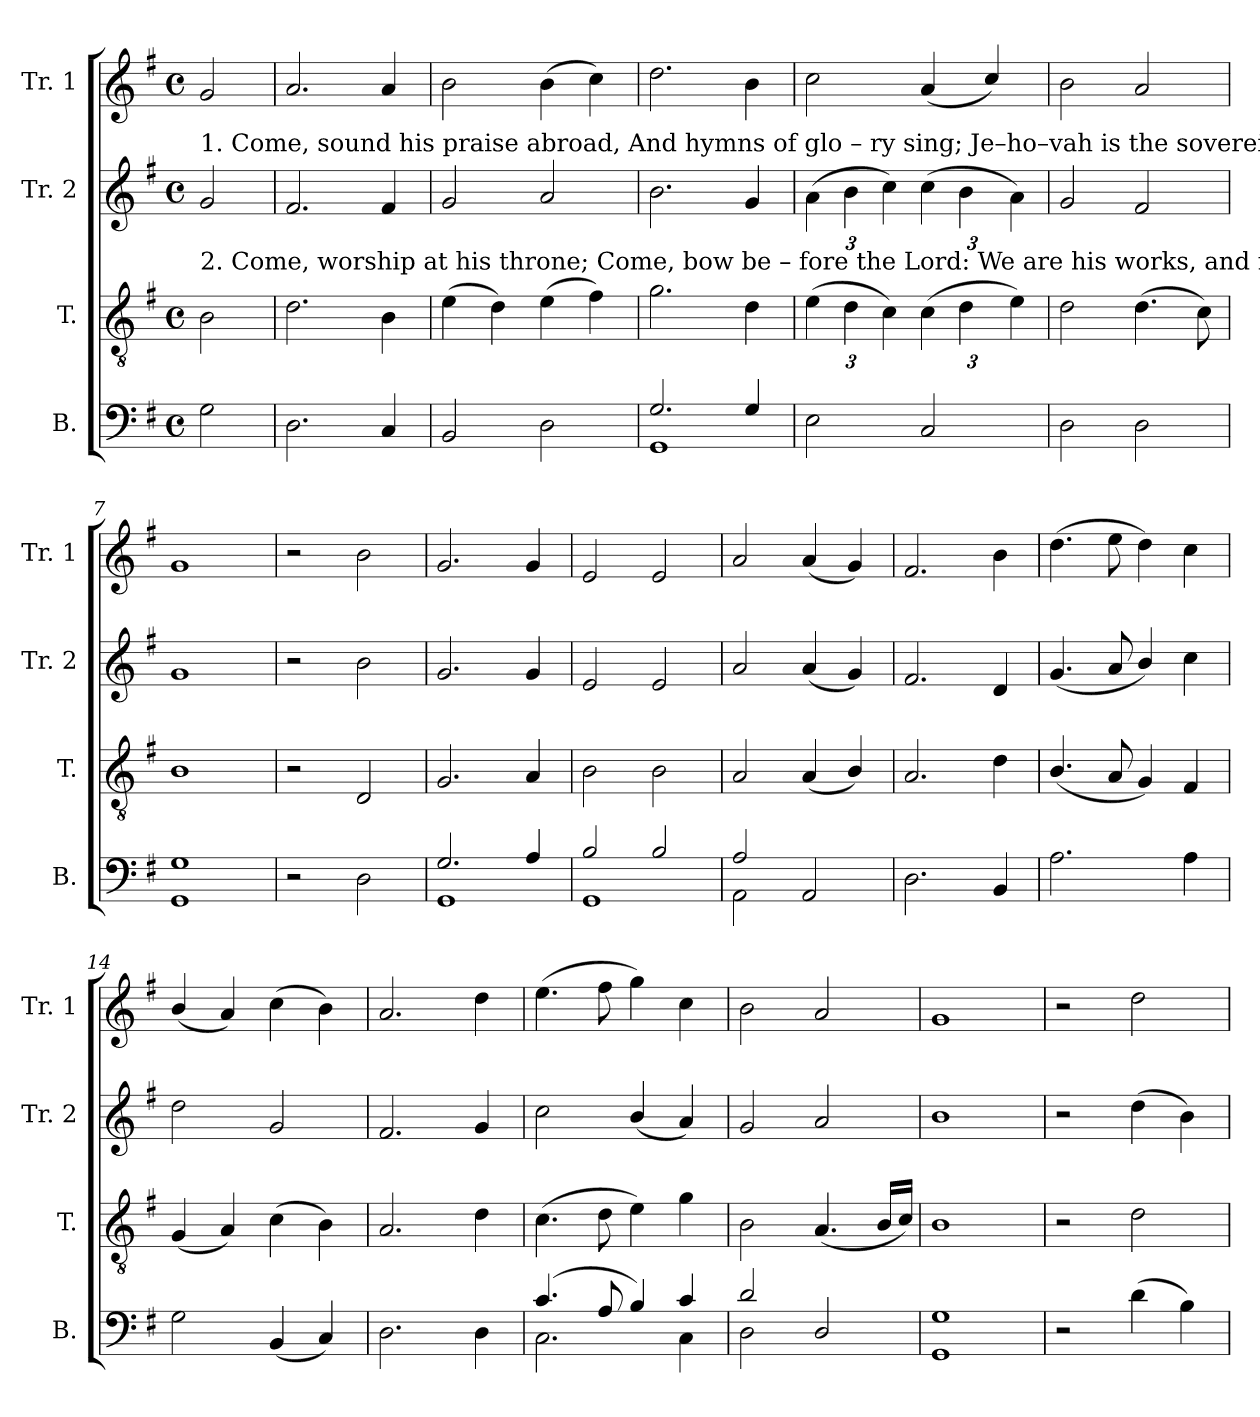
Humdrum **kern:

**kern	**kern	**kern	**kern
*part4	*part3	*part2	*part1
*staff4	*staff3	*staff2	*staff1
*I"B.	*I"T.	*I"Tr. 2	*I"Tr. 1
*I'B.	*I'T.	*I'Tr. 2	*I'Tr. 1
*clefF4	*clefGv2	*clefG2	*clefG2
*k[f#]	*k[f#]	*k[f#]	*k[f#]
*M4/4	*M4/4	*M4/4	*M4/4
*met(c)	*met(c)	*met(c)	*met(c)
*MM170	*MM170	*MM170	*MM170
=1	=1	=1	=1
!	!	!LO:TX:a:t=1. Come, sound his praise abroad,  And  hymns   of      glo – ry     sing;     Je–ho–vah is the sovereign God, The  u      –      ni  –  ver – sal  King, The  u     –     ni  –  ver – sal      King.     He	!
!	!LO:TX:a:t=2. Come, worship  at  his  throne;  Come, bow be    –     fore  the Lord&colon;  We are his works, and not our own; He  formed    us    by    his  word,   He  formed  us       by      his    word.      To –	!	!
2G!\	2B!\	2g!/	2g!/
=2	=2	=2	=2
2.D!\	2.d!\	2.f#!/	2.a!/
4C!/	4B!\	4f#!/	4a!/
=3	=3	=3	=3
2BB!/	(4e!\	2g!/	2b!\
.	4d!\)	.	.
2D!\	(4e!\	2a!/	(4b!\
.	4f#!\)	.	4cc!\)
=4	=4	=4	=4
*^	*	*	*
2.G!/	1GG!	2.g!\	2.b!\	2.dd!\
4G!/	.	4d!\	4g!/	4b!\
*v	*v	*	*	*
=5	=5	=5	=5
*	*Xbrackettup	*Xbrackettup	*
2E!\	(6e!\	(6a!\	2cc!\
.	6d!\	6b!\	.
.	6c!\)	6cc!\)	.
2C!/	(6c!\	(6cc!\	(4a!/
.	6d!\	6b!\	.
.	.	.	4cc!/)
.	6e!\)	6a!\)	.
=6	=6	=6	=6
2D!\	2d!\	2g!/	2b!\
2D!\	(4.d!\	2f#!/	2a!/
.	8c!\)	.	.
=7	=7	=7	=7
1GG! 1G!	1B!	1g!	1g!
=8	=8	=8	=8
2r	2r	2r	2r
2D!\	2D!/	2b!\	2b!\
=9	=9	=9	=9
*^	*	*	*
2.G!/	1GG!	2.G!/	2.g!/	2.g!/
4A!/	.	4A!/	4g!/	4g!/
=10	=10	=10	=10	=10
2B!/	1GG!	2B!\	2e!/	2e!/
2B!/	.	2B!\	2e!/	2e!/
=11	=11	=11	=11	=11
2A!/	2AA!\	2A!/	2a!/	2a!/
2AA!/	2ryy	(4A!/	(4a!/	(4a!/
.	.	4B!/)	4g!/)	4g!/)
*v	*v	*	*	*
=12	=12	=12	=12
2.D!\	2.A!/	2.f#!/	2.f#!/
4BB!/	4d!\	4d!/	4b!\
=13	=13	=13	=13
2.A!\	(4.B!/	(4.g!/	(4.dd!\
.	8A!/	8a!/	8ee!\
.	4G!/)	4b!/)	4dd!\)
4A!\	4F#!/	4cc!\	4cc!\
=14	=14	=14	=14
2G!\	(4G!/	2dd!\	(4b!/
.	4A!/)	.	4a!/)
(4BB!/	(4c!\	2g!/	(4cc!\
4C!/)	4B!\)	.	4b!\)
=15	=15	=15	=15
2.D!\	2.A!/	2.f#!/	2.a!/
4D!\	4d!\	4g!/	4dd!\
=16	=16	=16	=16
*^	*	*	*
(4.c!/	2.C!\	(4.c!\	2cc!\	(4.ee!\
8A!/	.	8d!\	.	8ff#!\
4B!/)	.	4e!\)	(4b!/	4gg!\)
4c!/	4C!\	4g!\	4a!/)	4cc!\
=17	=17	=17	=17	=17
2d!/	2D!\	2B!\	2g!/	2b!\
2D!/	2ryy	(4.A!/	2a!/	2a!/
.	.	16B!/LL	.	.
.	.	16c!/JJ)	.	.
*v	*v	*	*	*
=18	=18	=18	=18
1GG! 1G!	1B!	1b!	1g!
=19	=19	=19	=19
2r	2r	2r	2r
(4d!\	2d!\	(4dd!\	2dd!\
4B!\)	.	4b!\)	.
=	=	=	=
*-	*-	*-	*-
